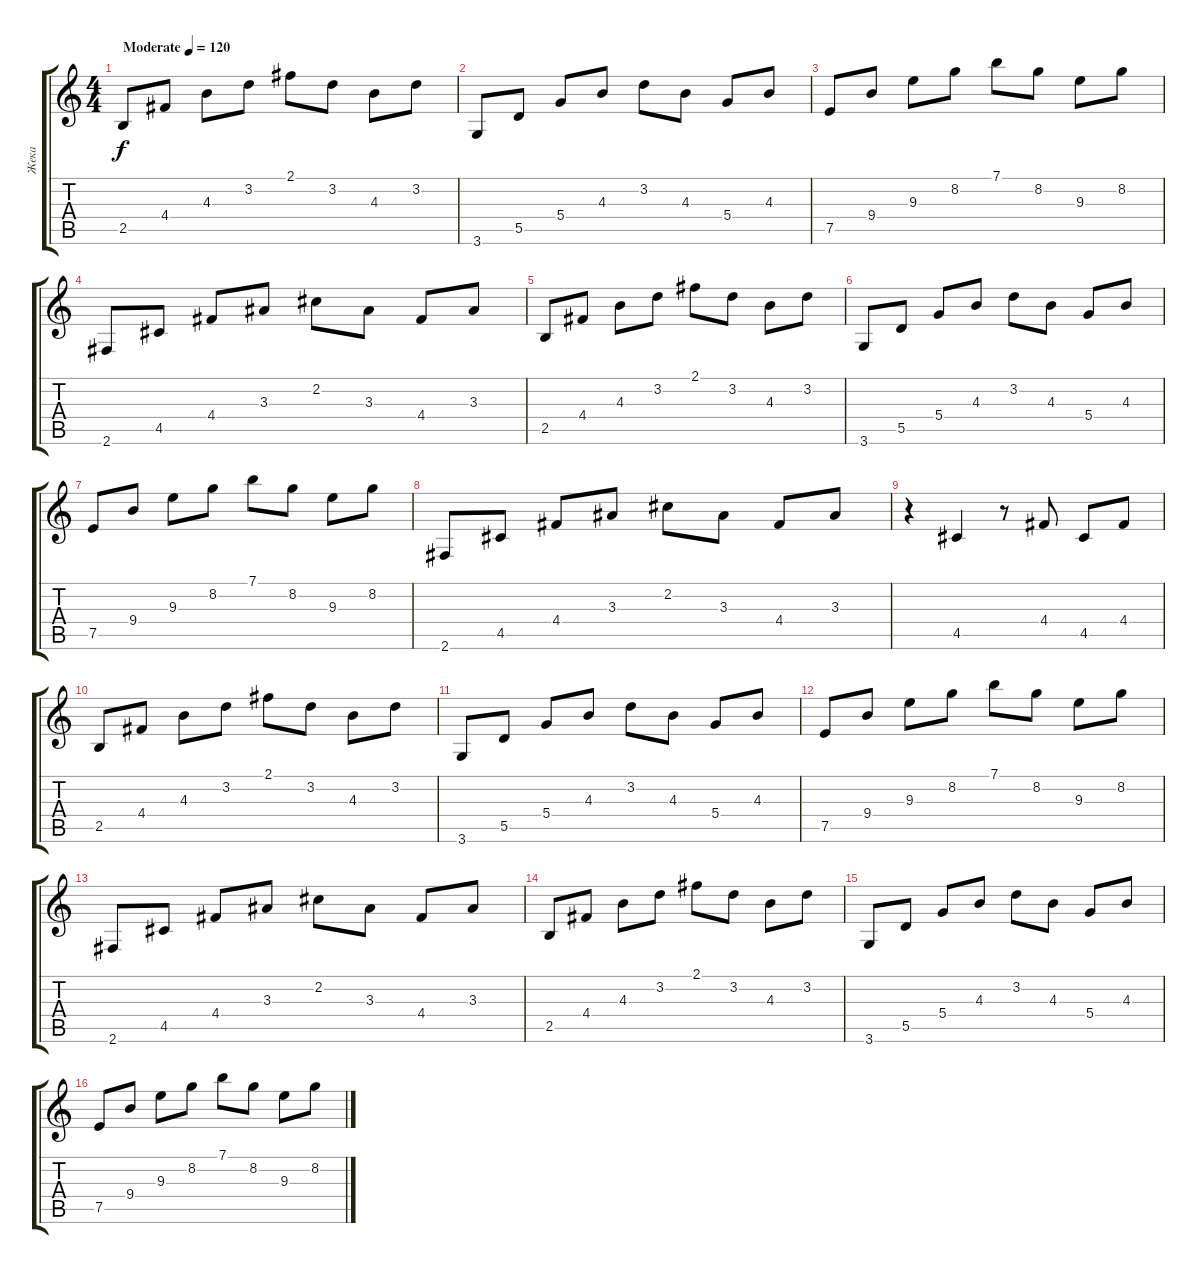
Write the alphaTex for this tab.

\track ("Жека" "Жека") {instrument acousticguitarsteel}
\staff {score tabs}
\tuning (E4 B3 G3 D3 A2 E2) {hide}
\ts (4 4)
\tempo (120 "Moderate")
\clef g2
\ks c
2.5.8{dy f instrument acousticguitarsteel} 4.4.8 4.3.8 3.2.8 2.1.8 3.2.8 4.3.8 3.2.8 |
3.6.8 5.5.8 5.4.8 4.3.8 3.2.8 4.3.8 5.4.8 4.3.8 |
7.5.8 9.4.8 9.3.8 8.2.8 7.1.8 8.2.8 9.3.8 8.2.8 |
2.6.8 4.5.8 4.4.8 3.3.8 2.2.8 3.3.8 4.4.8 3.3.8 |
2.5.8 4.4.8 4.3.8 3.2.8 2.1.8 3.2.8 4.3.8 3.2.8 |
3.6.8 5.5.8 5.4.8 4.3.8 3.2.8 4.3.8 5.4.8 4.3.8 |
7.5.8 9.4.8 9.3.8 8.2.8 7.1.8 8.2.8 9.3.8 8.2.8 |
2.6.8 4.5.8 4.4.8 3.3.8 2.2.8 3.3.8 4.4.8 3.3.8 |
r.4 4.5.4 r.8 4.4.8 4.5.8 4.4.8 |
2.5.8 4.4.8 4.3.8 3.2.8 2.1.8 3.2.8 4.3.8 3.2.8 |
3.6.8 5.5.8 5.4.8 4.3.8 3.2.8 4.3.8 5.4.8 4.3.8 |
7.5.8 9.4.8 9.3.8 8.2.8 7.1.8 8.2.8 9.3.8 8.2.8 |
2.6.8 4.5.8 4.4.8 3.3.8 2.2.8 3.3.8 4.4.8 3.3.8 |
2.5.8 4.4.8 4.3.8 3.2.8 2.1.8 3.2.8 4.3.8 3.2.8 |
3.6.8 5.5.8 5.4.8 4.3.8 3.2.8 4.3.8 5.4.8 4.3.8 |
7.5.8 9.4.8 9.3.8 8.2.8 7.1.8 8.2.8 9.3.8 8.2.8
